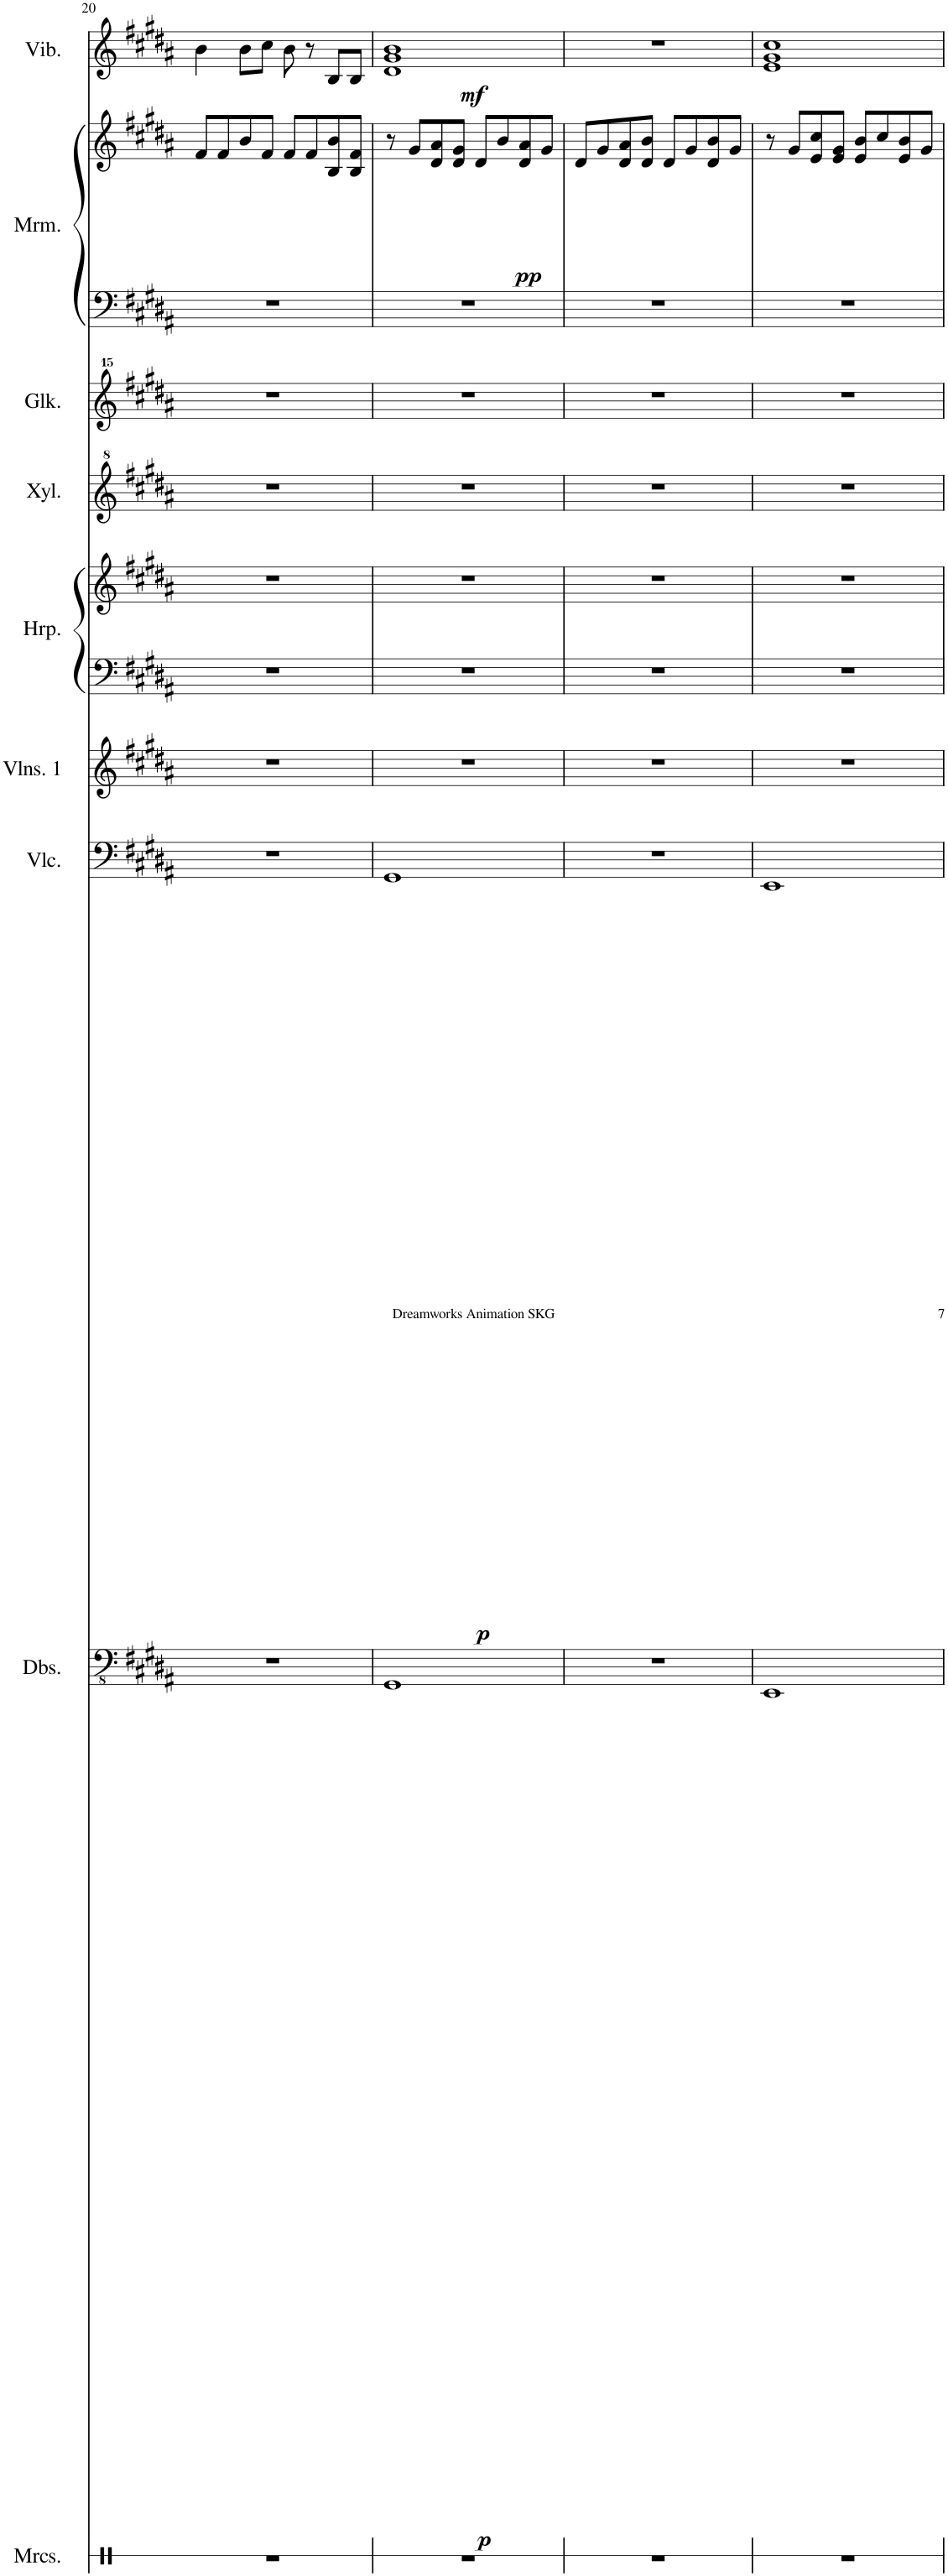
**kern	**kern	**dynam	**kern	**dynam	**kern	**kern	**kern	**kern	**kern	**kern	**kern	**dynam	**kern	**dynam
*part9	*part8	*part8	*part7	*part7	*part6	*part5	*part5	*part4	*part3	*part2	*part2	*part2	*part1	*part1
*staff11	*staff10	*staff10	*staff9	*staff9	*staff8	*staff7	*staff6	*staff5	*staff4	*staff3	*staff2	*staff2/3	*staff1	*staff1
*I"Maracas	*I"Double Basses	*	*I"Violoncello	*	*I"Violins 1	*I"Harp	*	*I"Xylophone	*I"Glockenspiel	*I"Marimba	*	*	*I"Vibraphone	*
*I'Mrcs.	*I'Dbs.	*	*I'Vlc.	*	*I'Vlns. 1	*I'Hrp.	*	*I'Xyl.	*I'Glk.	*I'Mrm.	*	*	*I'Vib.	*
!!LO:PB:g=z
*clefX	*clefFv4	*	*clefF4	*	*clefG2	*clefF4	*clefG2	*clefG^2	*clefG^^2	*clefF4	*clefG2	*	*clefG2	*
*k[]	*k[f#c#g#d#a#]	*	*k[f#c#g#d#a#]	*	*k[f#c#g#d#a#]	*k[f#c#g#d#a#]	*k[f#c#g#d#a#]	*k[f#c#g#d#a#]	*k[f#c#g#d#a#]	*k[f#c#g#d#a#]	*k[f#c#g#d#a#]	*	*k[f#c#g#d#a#]	*
*M4/4	*M4/4	*	*M4/4	*	*M4/4	*M4/4	*M4/4	*M4/4	*M4/4	*M4/4	*M4/4	*	*M4/4	*
=20	=20	=20	=20	=20	=20	=20	=20	=20	=20	=20	=20	=20	=20	=20
1r	1r	.	1r	.	1r	1r	1r	1r	1r	1r	8f#/L	.	4b\	.
.	.	.	.	.	.	.	.	.	.	.	8f#/	.	.	.
.	.	.	.	.	.	.	.	.	.	.	8b/	.	8b\L	.
.	.	.	.	.	.	.	.	.	.	.	8f#/J	.	8cc#\J	.
.	.	.	.	.	.	.	.	.	.	.	8f#/L	.	8b\	.
.	.	.	.	.	.	.	.	.	.	.	8f#/	.	8r	.
.	.	.	.	.	.	.	.	.	.	.	8B/ 8b/	.	8B/L	.
.	.	.	.	.	.	.	.	.	.	.	8B/ 8f#/J	.	8B/J	.
=21	=21	=21	=21	=21	=21	=21	=21	=21	=21	=21	=21	=21	=21	=21
!	!	!LO:DY:b	!	!LO:DY:b	!	!	!	!	!	!	!	!	!	!LO:DY:b
1r	1GGG#	p	1GG#	p	1r	1r	1r	1r	1r	1r	8r	.	1d# 1g# 1b	mf
!	!	!	!	!	!	!	!	!	!	!	!	!LO:DY:b	!	!
.	.	.	.	.	.	.	.	.	.	.	8g#/L	pp	.	.
.	.	.	.	.	.	.	.	.	.	.	8d#/ 8a#/	.	.	.
.	.	.	.	.	.	.	.	.	.	.	8d#/ 8g#/J	.	.	.
.	.	.	.	.	.	.	.	.	.	.	8d#/L	.	.	.
.	.	.	.	.	.	.	.	.	.	.	8b/	.	.	.
.	.	.	.	.	.	.	.	.	.	.	8d#/ 8a#/	.	.	.
.	.	.	.	.	.	.	.	.	.	.	8g#/J	.	.	.
=22	=22	=22	=22	=22	=22	=22	=22	=22	=22	=22	=22	=22	=22	=22
1r	1r	.	1r	.	1r	1r	1r	1r	1r	1r	8d#/L	.	1r	.
.	.	.	.	.	.	.	.	.	.	.	8g#/	.	.	.
.	.	.	.	.	.	.	.	.	.	.	8d#/ 8a#/	.	.	.
.	.	.	.	.	.	.	.	.	.	.	8d#/ 8b/J	.	.	.
.	.	.	.	.	.	.	.	.	.	.	8d#/L	.	.	.
.	.	.	.	.	.	.	.	.	.	.	8g#/	.	.	.
.	.	.	.	.	.	.	.	.	.	.	8d#/ 8b/	.	.	.
.	.	.	.	.	.	.	.	.	.	.	8g#/J	.	.	.
=23	=23	=23	=23	=23	=23	=23	=23	=23	=23	=23	=23	=23	=23	=23
1r	1EEE	.	1EE	.	1r	1r	1r	1r	1r	1r	8r	.	1e 1g# 1cc#	.
.	.	.	.	.	.	.	.	.	.	.	8g#/L	.	.	.
.	.	.	.	.	.	.	.	.	.	.	8e/ 8cc#/	.	.	.
.	.	.	.	.	.	.	.	.	.	.	8e/ 8g#/J	.	.	.
.	.	.	.	.	.	.	.	.	.	.	8e/ 8b/L	.	.	.
.	.	.	.	.	.	.	.	.	.	.	8cc#/	.	.	.
.	.	.	.	.	.	.	.	.	.	.	8e/ 8b/	.	.	.
.	.	.	.	.	.	.	.	.	.	.	8g#/J	.	.	.
=	=	=	=	=	=	=	=	=	=	=	=	=	=	=
*-	*-	*-	*-	*-	*-	*-	*-	*-	*-	*-	*-	*-	*-	*-
